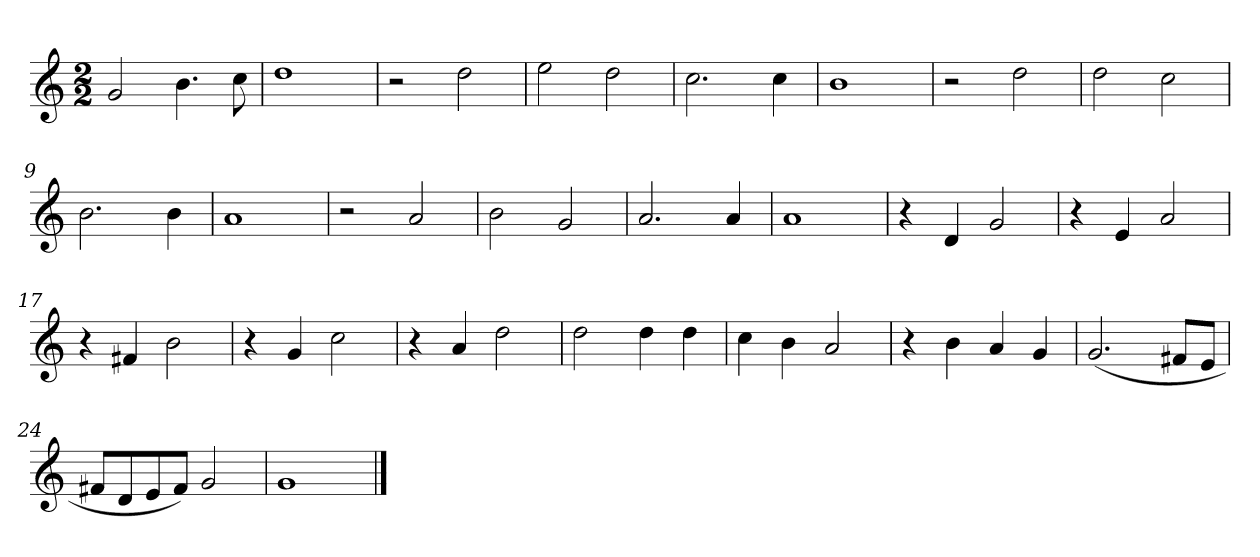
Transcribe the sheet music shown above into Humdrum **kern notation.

**kern
*part1
*staff1
*k[]
*M2/2
*MM120
=1
2g
4.b
8cc
=2
1dd
=3
2r
2dd
=4
2ee
2dd
=5
2.cc
4cc
=6
1b
=7
2r
2dd
=8
2dd
2cc
=9
2.b
4b
=10
1a
=11
2r
2a
=12
2b
2g
=13
2.a
4a
=14
1a
=15
4r
4d
2g
=16
4r
4e
2a
=17
4r
4f#X
2b
=18
4r
4g
2cc
=19
4r
4a
2dd
=20
2dd
4dd
4dd
=21
4cc
4b
2a
=22
4r
4b
4a
4g
=23
(2.g
8f#XL
8eJ
=24
8f#XL
8d
8e
8f#J)
2g
=25
1g
==
*-
